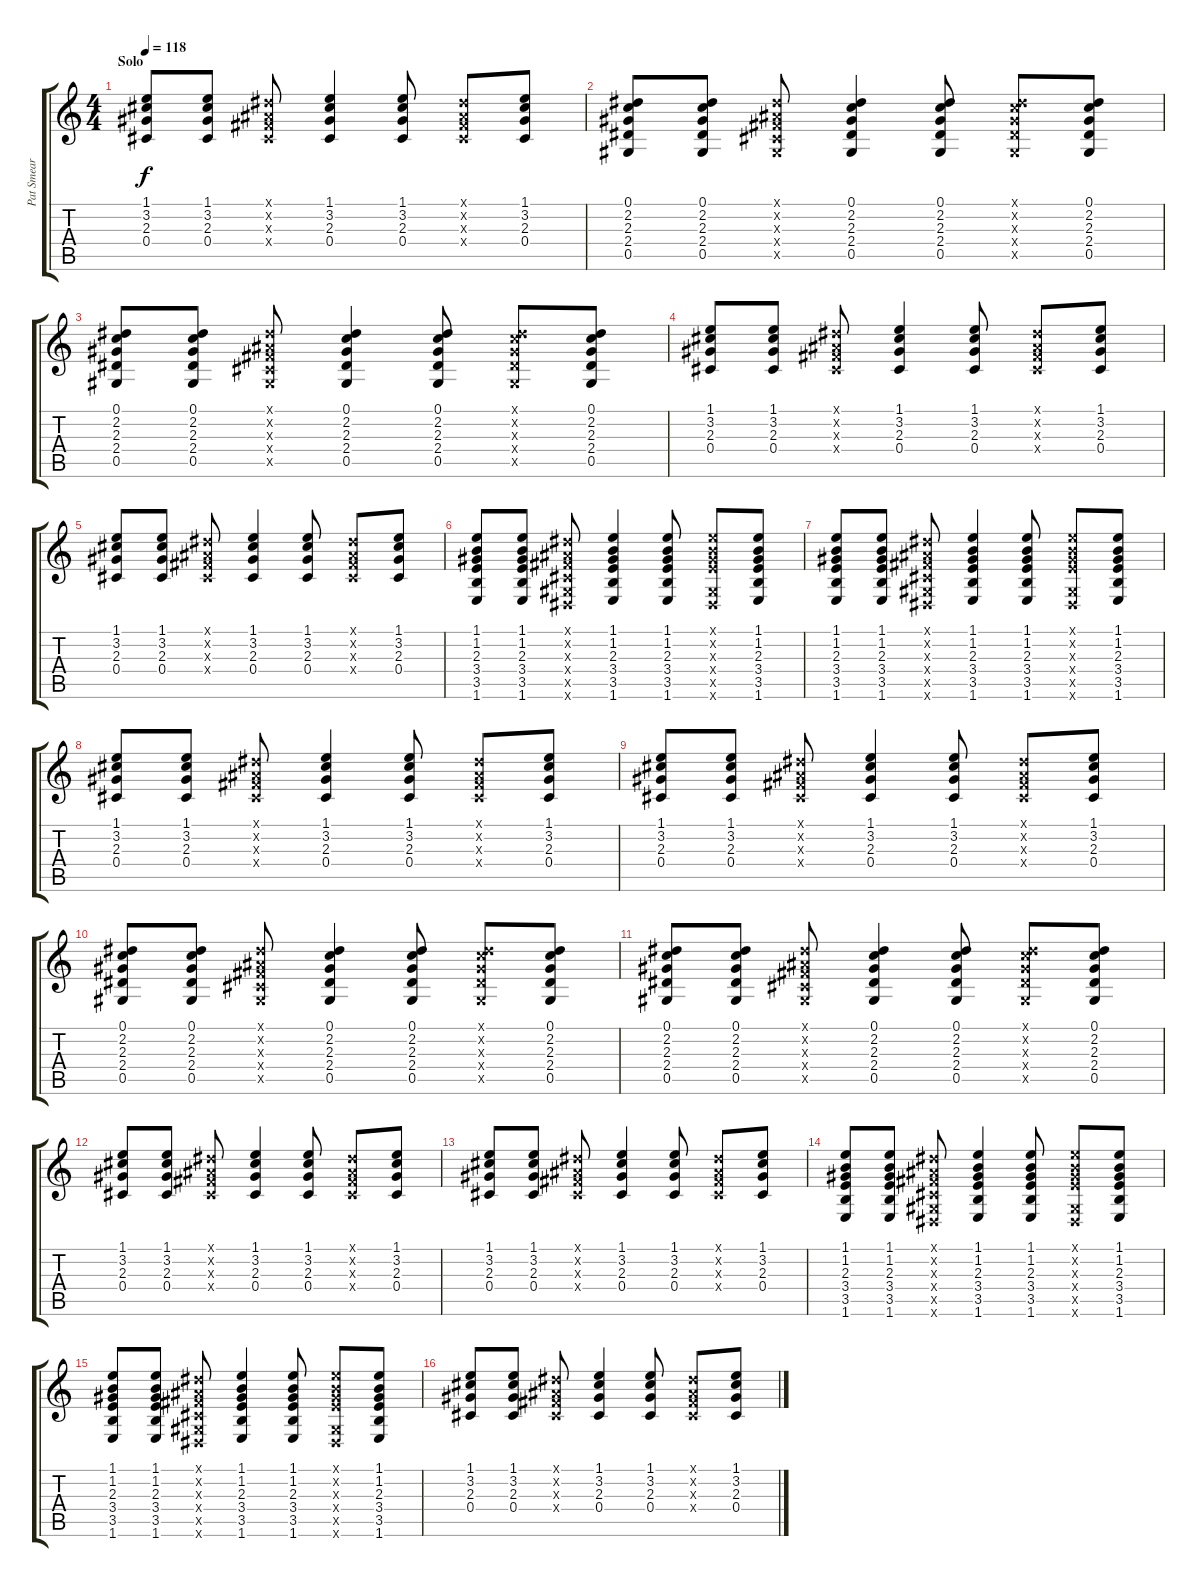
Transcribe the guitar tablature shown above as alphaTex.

\track ("Pat Smear - Acoustic Guitar (steel)" "Pat Smear ") {instrument acousticguitarsteel}
\staff {score tabs}
\tuning (Eb4 Bb3 Gb3 Db3 Ab2 Eb2) {hide}
\ts (4 4)
\section ("" "Solo")
\tempo 118
\clef g2
\ks c
(1.1 3.2 2.3 0.4).8{dy f} (1.1 3.2 2.3 0.4).8 (0.1{x} 0.2{x} 0.3{x} 0.4{x}).8 (1.1 3.2 2.3 0.4).4 (1.1 3.2 2.3 0.4).8 (0.1{x} 0.2{x} 0.3{x} 0.4{x}).8 (1.1 3.2 2.3 0.4).8 |
(0.1 2.2 2.3 2.4 0.5).8 (0.1 2.2 2.3 2.4 0.5).8 (0.1{x} 0.2{x} 0.3{x} 0.4{x} 0.5{x}).8 (0.1 2.2 2.3 2.4 0.5).4 (0.1 2.2 2.3 2.4 0.5).8 (0.1{x} 2.2{x} 2.3{x} 2.4{x} 0.5{x}).8 (0.1 2.2 2.3 2.4 0.5).8 |
(0.1 2.2 2.3 2.4 0.5).8 (0.1 2.2 2.3 2.4 0.5).8 (0.1{x} 0.2{x} 0.3{x} 0.4{x} 0.5{x}).8 (0.1 2.2 2.3 2.4 0.5).4 (0.1 2.2 2.3 2.4 0.5).8 (0.1{x} 2.2{x} 2.3{x} 2.4{x} 0.5{x}).8 (0.1 2.2 2.3 2.4 0.5).8 |
(1.1 3.2 2.3 0.4).8 (1.1 3.2 2.3 0.4).8 (0.1{x} 0.2{x} 0.3{x} 0.4{x}).8 (1.1 3.2 2.3 0.4).4 (1.1 3.2 2.3 0.4).8 (0.1{x} 0.2{x} 0.3{x} 0.4{x}).8 (1.1 3.2 2.3 0.4).8 |
(1.1 3.2 2.3 0.4).8 (1.1 3.2 2.3 0.4).8 (0.1{x} 0.2{x} 0.3{x} 0.4{x}).8 (1.1 3.2 2.3 0.4).4 (1.1 3.2 2.3 0.4).8 (0.1{x} 0.2{x} 0.3{x} 0.4{x}).8 (1.1 3.2 2.3 0.4).8 |
(1.1 1.2 2.3 3.4 3.5 1.6).8 (1.1 1.2 2.3 3.4 3.5 1.6).8 (0.1{x} 0.2{x} 0.3{x} 0.4{x} 0.5{x} 0.6{x}).8 (1.1 1.2 2.3 3.4 3.5 1.6).4 (1.1 1.2 2.3 3.4 3.5 1.6).8 (1.1{x} 1.2{x} 2.3{x} 3.4{x} 0.5{x} 0.6{x}).8 (1.1 1.2 2.3 3.4 3.5 1.6).8 |
(1.1 1.2 2.3 3.4 3.5 1.6).8 (1.1 1.2 2.3 3.4 3.5 1.6).8 (0.1{x} 0.2{x} 0.3{x} 0.4{x} 0.5{x} 0.6{x}).8 (1.1 1.2 2.3 3.4 3.5 1.6).4 (1.1 1.2 2.3 3.4 3.5 1.6).8 (1.1{x} 1.2{x} 2.3{x} 3.4{x} 0.5{x} 0.6{x}).8 (1.1 1.2 2.3 3.4 3.5 1.6).8 |
(1.1 3.2 2.3 0.4).8 (1.1 3.2 2.3 0.4).8 (0.1{x} 0.2{x} 0.3{x} 0.4{x}).8 (1.1 3.2 2.3 0.4).4 (1.1 3.2 2.3 0.4).8 (0.1{x} 0.2{x} 0.3{x} 0.4{x}).8 (1.1 3.2 2.3 0.4).8 |
(1.1 3.2 2.3 0.4).8 (1.1 3.2 2.3 0.4).8 (0.1{x} 0.2{x} 0.3{x} 0.4{x}).8 (1.1 3.2 2.3 0.4).4 (1.1 3.2 2.3 0.4).8 (0.1{x} 0.2{x} 0.3{x} 0.4{x}).8 (1.1 3.2 2.3 0.4).8 |
(0.1 2.2 2.3 2.4 0.5).8 (0.1 2.2 2.3 2.4 0.5).8 (0.1{x} 0.2{x} 0.3{x} 0.4{x} 0.5{x}).8 (0.1 2.2 2.3 2.4 0.5).4 (0.1 2.2 2.3 2.4 0.5).8 (0.1{x} 2.2{x} 2.3{x} 2.4{x} 0.5{x}).8 (0.1 2.2 2.3 2.4 0.5).8 |
(0.1 2.2 2.3 2.4 0.5).8 (0.1 2.2 2.3 2.4 0.5).8 (0.1{x} 0.2{x} 0.3{x} 0.4{x} 0.5{x}).8 (0.1 2.2 2.3 2.4 0.5).4 (0.1 2.2 2.3 2.4 0.5).8 (0.1{x} 2.2{x} 2.3{x} 2.4{x} 0.5{x}).8 (0.1 2.2 2.3 2.4 0.5).8 |
(1.1 3.2 2.3 0.4).8 (1.1 3.2 2.3 0.4).8 (0.1{x} 0.2{x} 0.3{x} 0.4{x}).8 (1.1 3.2 2.3 0.4).4 (1.1 3.2 2.3 0.4).8 (0.1{x} 0.2{x} 0.3{x} 0.4{x}).8 (1.1 3.2 2.3 0.4).8 |
(1.1 3.2 2.3 0.4).8 (1.1 3.2 2.3 0.4).8 (0.1{x} 0.2{x} 0.3{x} 0.4{x}).8 (1.1 3.2 2.3 0.4).4 (1.1 3.2 2.3 0.4).8 (0.1{x} 0.2{x} 0.3{x} 0.4{x}).8 (1.1 3.2 2.3 0.4).8 |
(1.1 1.2 2.3 3.4 3.5 1.6).8 (1.1 1.2 2.3 3.4 3.5 1.6).8 (0.1{x} 0.2{x} 0.3{x} 0.4{x} 0.5{x} 0.6{x}).8 (1.1 1.2 2.3 3.4 3.5 1.6).4 (1.1 1.2 2.3 3.4 3.5 1.6).8 (1.1{x} 1.2{x} 2.3{x} 3.4{x} 0.5{x} 0.6{x}).8 (1.1 1.2 2.3 3.4 3.5 1.6).8 |
(1.1 1.2 2.3 3.4 3.5 1.6).8 (1.1 1.2 2.3 3.4 3.5 1.6).8 (0.1{x} 0.2{x} 0.3{x} 0.4{x} 0.5{x} 0.6{x}).8 (1.1 1.2 2.3 3.4 3.5 1.6).4 (1.1 1.2 2.3 3.4 3.5 1.6).8 (1.1{x} 1.2{x} 2.3{x} 3.4{x} 0.5{x} 0.6{x}).8 (1.1 1.2 2.3 3.4 3.5 1.6).8 |
(1.1 3.2 2.3 0.4).8 (1.1 3.2 2.3 0.4).8 (0.1{x} 0.2{x} 0.3{x} 0.4{x}).8 (1.1 3.2 2.3 0.4).4 (1.1 3.2 2.3 0.4).8 (0.1{x} 0.2{x} 0.3{x} 0.4{x}).8 (1.1 3.2 2.3 0.4).8
